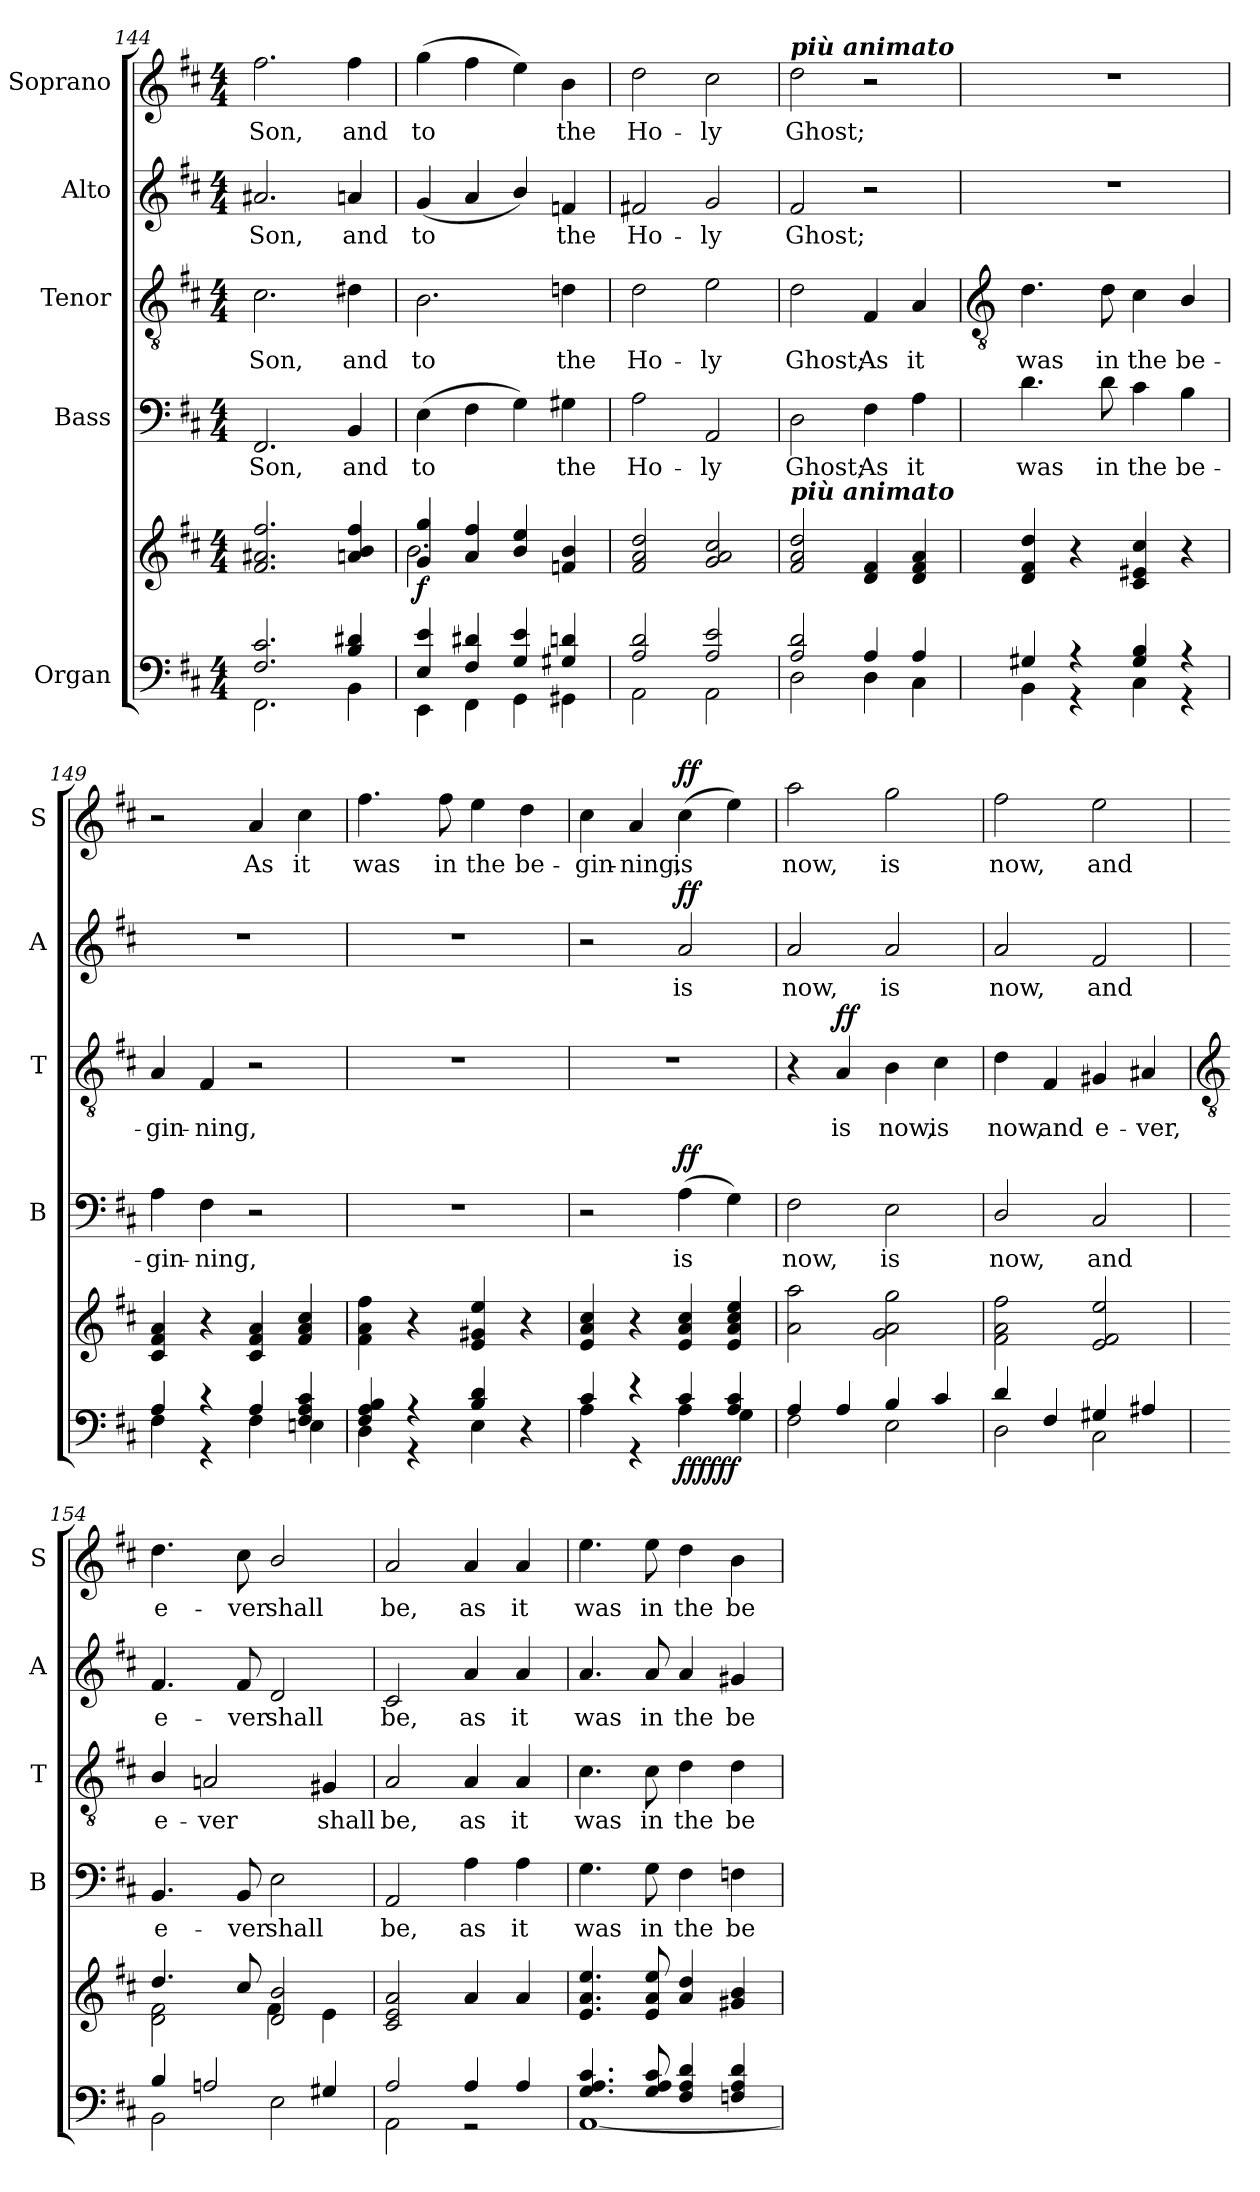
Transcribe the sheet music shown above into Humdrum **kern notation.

**kern	**kern	**dynam	**kern	**text	**dynam	**kern	**text	**dynam	**kern	**text	**dynam	**kern	**text	**dynam
*part5	*part5	*part5	*part4	*part4	*part4	*part3	*part3	*part3	*part2	*part2	*part2	*part1	*part1	*part1
*staff6	*staff5	*staff5/6	*staff4	*staff4	*staff4	*staff3	*staff3	*staff3	*staff2	*staff2	*staff2	*staff1	*staff1	*staff1
*I"Organ	*	*	*I"Bass	*	*	*I"Tenor	*	*	*I"Alto	*	*	*I"Soprano	*	*
*	*	*	*I'B	*	*	*I'T	*	*	*I'A	*	*	*I'S	*	*
*clefF4	*clefG2	*	*clefF4	*	*	*clefGv2	*	*	*clefG2	*	*	*clefG2	*	*
*k[f#c#]	*k[f#c#]	*	*k[f#c#]	*	*	*k[f#c#]	*	*	*k[f#c#]	*	*	*k[f#c#]	*	*
*D:	*D:	*	*D:	*	*	*D:	*	*	*D:	*	*	*D:	*	*
*M4/4	*M4/4	*	*M4/4	*	*	*M4/4	*	*	*M4/4	*	*	*M4/4	*	*
=144	=144	=144	=144	=144	=144	=144	=144	=144	=144	=144	=144	=144	=144	=144
*^	*^	*	*	*	*	*	*	*	*	*	*	*	*	*
!	!	!	!	!	!	!LO:LY:b	!	!	!LO:LY:b	!	!	!LO:LY:b	!	!	!LO:LY:b	!
2.F#/ 2.c#/	2.FF#\	2.f# 2.a#X 2.ff#	1ryy	.	2.FF#	Son,	.	2.c#	Son,	.	2.a#X	Son,	.	2.ff#	Son,	.
!	!	!	!	!	!	!LO:LY:b	!	!	!LO:LY:b	!	!	!LO:LY:b	!	!	!LO:LY:b	!
4B/ 4d#X/	4BB\	4an 4b 4ff#	.	.	4BB	and	.	4d#X	and	.	4an	and	.	4ff#	and	.
=145	=145	=145	=145	=145	=145	=145	=145	=145	=145	=145	=145	=145	=145	=145	=145	=145
!	!	!	!	!LO:DY:b	!	!LO:LY:b	!	!	!LO:LY:b	!	!	!LO:LY:b	!	!	!LO:LY:b	!
4E/ 4e/	4EE\	4g/ 4gg/	2.b\	f	(>4E	to	.	2.B	to	.	(<4g	to	.	(>4gg	to	.
4F#/ 4d#X/	4FF#\	4a/ 4ff#/	.	.	4F#	.	.	.	.	.	4a	.	.	4ff#	.	.
4G/ 4e/	4GG\	4b/ 4ee/	.	.	4G)	.	.	.	.	.	4b/)	.	.	4ee)	.	.
!	!	!	!	!	!	!LO:LY:b	!	!	!LO:LY:b	!	!	!LO:LY:b	!	!	!LO:LY:b	!
4G#X/ 4dn/	4GG#X\	4fn 4b	4ryy	.	4G#X	the	.	4dn	the	.	4fn	the	.	4b	the	.
=146	=146	=146	=146	=146	=146	=146	=146	=146	=146	=146	=146	=146	=146	=146	=146	=146
!	!	!	!	!	!	!LO:LY:b	!	!	!LO:LY:b	!	!	!LO:LY:b	!	!	!LO:LY:b	!
2A/ 2d/	2AA\	2f# 2a 2dd	1ryy	.	2A	Ho-	.	2d	Ho-	.	2f#X	Ho-	.	2dd	Ho-	.
!	!	!	!	!	!	!LO:LY:b	!	!	!LO:LY:b	!	!	!LO:LY:b	!	!	!LO:LY:b	!
2A/ 2e/	2AA\	2g 2a 2cc#	.	.	2AA	-ly	.	2e	-ly	.	2g	-ly	.	2cc#	-ly	.
=147	=147	=147	=147	=147	=147	=147	=147	=147	=147	=147	=147	=147	=147	=147	=147	=147
!	!	!	!	!	!	!	!	!	!	!	!	!	!	!LO:TX:a:Bi:t=più animato	!	!
!	!	!LO:TX:a:Bi:t=più animato	!	!	!	!	!	!	!	!	!	!	!	!	!	!
!	!	!	!	!	!	!LO:LY:b	!	!	!LO:LY:b	!	!	!LO:LY:b	!	!	!LO:LY:b	!
2A/ 2d/	2D\	2f# 2a 2dd	1ryy	.	2D	Ghost;	.	2d	Ghost;	.	2f#	Ghost;	.	2dd	Ghost;	.
!	!	!	!	!	!	!LO:LY:b	!	!	!LO:LY:b	!	!	!	!	!	!	!
4A/	4D\	4d 4f#	.	.	4F#	As	.	4F#	As	.	2r	.	.	2r	.	.
!	!	!	!	!	!	!LO:LY:b	!	!	!LO:LY:b	!	!	!	!	!	!	!
4A/	4C#\	4d 4f# 4a	.	.	4A	it	.	4A	it	.	.	.	.	.	.	.
*	*	*v	*v	*	*	*	*	*	*	*	*	*	*	*	*	*
!!LO:LB:g=z
=148	=148	=148	=148	=148	=148	=148	=148	=148	=148	=148	=148	=148	=148	=148	=148
*	*	*	*	*	*	*	*clefGv2	*	*	*	*	*	*	*	*
!	!	!	!	!	!LO:LY:b	!	!	!LO:LY:b	!	!	!	!	!	!	!
4G#X/	4BB\	4d 4f# 4dd	.	4.d	was	.	4.d	was	.	1r	.	.	1r	.	.
4r	4r	4r	.	.	.	.	.	.	.	.	.	.	.	.	.
!	!	!	!	!	!LO:LY:b	!	!	!LO:LY:b	!	!	!	!	!	!	!
.	.	.	.	8d	in	.	8d	in	.	.	.	.	.	.	.
!	!	!	!	!	!LO:LY:b	!	!	!LO:LY:b	!	!	!	!	!	!	!
4G#/ 4B/	4C#\	4c# 4e#X 4cc#	.	4c#	the	.	4c#	the	.	.	.	.	.	.	.
!	!	!	!	!	!LO:LY:b	!	!	!LO:LY:b	!	!	!	!	!	!	!
4r	4r	4r	.	4B\	be-	.	4B/	be-	.	.	.	.	.	.	.
=149	=149	=149	=149	=149	=149	=149	=149	=149	=149	=149	=149	=149	=149	=149	=149
!	!	!	!	!	!LO:LY:b	!	!	!LO:LY:b	!	!	!	!	!	!	!
4A/	4F#\	4c# 4f# 4a	.	4A	-gin-	.	4A	-gin-	.	1r	.	.	2r	.	.
!	!	!	!	!	!LO:LY:b	!	!	!LO:LY:b	!	!	!	!	!	!	!
4r	4r	4r	.	4F#	-ning,	.	4F#	-ning,	.	.	.	.	.	.	.
!	!	!	!	!	!	!	!	!	!	!	!	!	!	!LO:LY:b	!
4A/	4F#\	4c# 4f# 4a	.	2r	.	.	2r	.	.	.	.	.	4a	As	.
!	!	!	!	!	!	!	!	!	!	!	!	!	!	!LO:LY:b	!
4F#/ 4A/ 4c#/	4En\	4f# 4a 4cc#	.	.	.	.	.	.	.	.	.	.	4cc#	it	.
=150	=150	=150	=150	=150	=150	=150	=150	=150	=150	=150	=150	=150	=150	=150	=150
!	!	!	!	!	!	!	!	!	!	!	!	!	!	!LO:LY:b	!
4F#/ 4A/ 4B/	4D\	4f# 4a 4ff#	.	1r	.	.	1r	.	.	1r	.	.	4.ff#	was	.
4r	4r	4r	.	.	.	.	.	.	.	.	.	.	.	.	.
!	!	!	!	!	!	!	!	!	!	!	!	!	!	!LO:LY:b	!
.	.	.	.	.	.	.	.	.	.	.	.	.	8ff#	in	.
!	!	!	!	!	!	!	!	!	!	!	!	!	!	!LO:LY:b	!
4B/ 4d/	4E\	4e 4g#X 4ee	.	.	.	.	.	.	.	.	.	.	4ee	the	.
!	!	!	!	!	!	!	!	!	!	!	!	!	!	!LO:LY:b	!
4ryy	4r	4r	.	.	.	.	.	.	.	.	.	.	4dd	be-	.
=151	=151	=151	=151	=151	=151	=151	=151	=151	=151	=151	=151	=151	=151	=151	=151
!	!	!	!	!	!	!	!	!	!	!	!	!	!	!LO:LY:b	!
4c#/	4A\	4e 4a 4cc#	.	2r	.	.	1r	.	.	2r	.	.	4cc#	-gin-	.
!	!	!	!	!	!	!	!	!	!	!	!	!	!	!LO:LY:b	!
4r	4r	4r	.	.	.	.	.	.	.	.	.	.	4a	-ning,	.
!	!	!	!LO:DY:b=2	!	!LO:LY:b	!	!	!	!	!	!LO:LY:b	!	!	!LO:LY:b	!
!	!	!	!LO:DY:n=1:b=2	!	!	!	!	!	!	!	!	!	!	!	!
!	!	!	!LO:DY:n=2:b	!	!	!LO:DY:b	!	!	!	!	!	!LO:DY:b	!	!	!LO:DY:b
4c#/	4A\	4e 4a 4cc#	ff ff ff	(>4A	is	ff	.	.	.	2a	is	ff	(>4cc#	is	ff
4A/ 4c#/	4G\	4e 4a 4cc# 4ee	.	4G)	.	.	.	.	.	.	.	.	4ee)	.	.
=152	=152	=152	=152	=152	=152	=152	=152	=152	=152	=152	=152	=152	=152	=152	=152
!	!	!	!	!	!LO:LY:b	!	!	!	!	!	!LO:LY:b	!	!	!LO:LY:b	!
4A/	2F#\	2a 2aa	.	2F#	now,	.	4r	.	.	2a	now,	.	2aa	now,	.
!	!	!	!	!	!	!	!	!LO:LY:b	!LO:DY:b	!	!	!	!	!	!
4A/	.	.	.	.	.	.	4A	is	ff	.	.	.	.	.	.
!	!	!	!	!	!LO:LY:b	!	!	!LO:LY:b	!	!	!LO:LY:b	!	!	!LO:LY:b	!
4B/	2E\	2g 2a 2gg	.	2E	is	.	4B	now,	.	2a	is	.	2gg	is	.
!	!	!	!	!	!	!	!	!LO:LY:b	!	!	!	!	!	!	!
4c#/	.	.	.	.	.	.	4c#	is	.	.	.	.	.	.	.
=153	=153	=153	=153	=153	=153	=153	=153	=153	=153	=153	=153	=153	=153	=153	=153
!	!	!	!	!	!LO:LY:b	!	!	!LO:LY:b	!	!	!LO:LY:b	!	!	!LO:LY:b	!
4d/	2D\	2f# 2a 2ff#	.	2D/	now,	.	4d	now,	.	2a	now,	.	2ff#	now,	.
!	!	!	!	!	!	!	!	!LO:LY:b	!	!	!	!	!	!	!
4F#/	.	.	.	.	.	.	4F#	and	.	.	.	.	.	.	.
!	!	!	!	!	!LO:LY:b	!	!	!LO:LY:b	!	!	!LO:LY:b	!	!	!LO:LY:b	!
4G#X/	2C#\	2e 2f# 2ee	.	2C#	and	.	4G#X	e-	.	2f#	and	.	2ee	and	.
!	!	!	!	!	!	!	!	!LO:LY:b	!	!	!	!	!	!	!
4A#X/	.	.	.	.	.	.	4A#X	-ver,	.	.	.	.	.	.	.
!!LO:LB:g=z
=154	=154	=154	=154	=154	=154	=154	=154	=154	=154	=154	=154	=154	=154	=154	=154
*	*	*	*	*	*	*	*clefGv2	*	*	*	*	*	*	*	*
*	*	*^	*	*	*	*	*	*	*	*	*	*	*	*	*
!	!	!	!	!	!	!LO:LY:b	!	!	!LO:LY:b	!	!	!LO:LY:b	!	!	!LO:LY:b	!
4B/	2BB\	4.dd/	2d\ 2f#\	.	4.BB	e-	.	4B/	e-	.	4.f#	e-	.	4.dd	e-	.
!	!	!	!	!	!	!	!	!	!LO:LY:b	!	!	!	!	!	!	!
2An/	.	.	.	.	.	.	.	2An	-ver	.	.	.	.	.	.	.
!	!	!	!	!	!	!LO:LY:b	!	!	!	!	!	!LO:LY:b	!	!	!LO:LY:b	!
.	.	8cc#/	.	.	8BB	-ver	.	.	.	.	8f#	-ver	.	8cc#	-ver	.
!	!	!	!	!	!	!LO:LY:b	!	!	!	!	!	!LO:LY:b	!	!	!LO:LY:b	!
.	2E\	2d/ 2b/	4f#\	.	2E\	shall	.	.	.	.	2d/	shall	.	2b/	shall	.
!	!	!	!	!	!	!	!	!	!LO:LY:b	!	!	!	!	!	!	!
4G#X/	.	.	4e\	.	.	.	.	4G#X/	shall	.	.	.	.	.	.	.
=155	=155	=155	=155	=155	=155	=155	=155	=155	=155	=155	=155	=155	=155	=155	=155	=155
!	!	!	!	!	!	!LO:LY:b	!	!	!LO:LY:b	!	!	!LO:LY:b	!	!	!LO:LY:b	!
2A/	2AA\	2c# 2e 2a	1ryy	.	2AA	be,	.	2A	be,	.	2c#	be,	.	2a	be,	.
!	!	!	!	!	!	!LO:LY:b	!	!	!LO:LY:b	!	!	!LO:LY:b	!	!	!LO:LY:b	!
4A/	2r	4a	.	.	4A	as	.	4A	as	.	4a	as	.	4a	as	.
!	!	!	!	!	!	!LO:LY:b	!	!	!LO:LY:b	!	!	!LO:LY:b	!	!	!LO:LY:b	!
4A/	.	4a	.	.	4A	it	.	4A	it	.	4a	it	.	4a	it	.
=156	=156	=156	=156	=156	=156	=156	=156	=156	=156	=156	=156	=156	=156	=156	=156	=156
!	!	!	!	!	!	!LO:LY:b	!	!	!LO:LY:b	!	!	!LO:LY:b	!	!	!LO:LY:b	!
4.G/ 4.A/ 4.c#/	[1AA\	4.e 4.a 4.ee	1ryy	.	4.G	was	.	4.c#	was	.	4.a	was	.	4.ee	was	.
!	!	!	!	!	!	!LO:LY:b	!	!	!LO:LY:b	!	!	!LO:LY:b	!	!	!LO:LY:b	!
8G/ 8A/ 8c#/	.	8e 8a 8ee	.	.	8G	in	.	8c#	in	.	8a	in	.	8ee	in	.
!	!	!	!	!	!	!LO:LY:b	!	!	!LO:LY:b	!	!	!LO:LY:b	!	!	!LO:LY:b	!
4F#/ 4A/ 4d/	.	4a 4dd	.	.	4F#	the	.	4d	the	.	4a	the	.	4dd	the	.
!	!	!	!	!	!	!LO:LY:b	!	!	!LO:LY:b	!	!	!LO:LY:b	!	!	!LO:LY:b	!
4Fn/ 4A/ 4d/	.	4g#X 4b	.	.	4Fn	be-	.	4d	be-	.	4g#X	be-	.	4b	be-	.
*v	*v	*	*	*	*	*	*	*	*	*	*	*	*	*	*	*
*	*v	*v	*	*	*	*	*	*	*	*	*	*	*	*	*
=	=	=	=	=	=	=	=	=	=	=	=	=	=	=
*-	*-	*-	*-	*-	*-	*-	*-	*-	*-	*-	*-	*-	*-	*-
